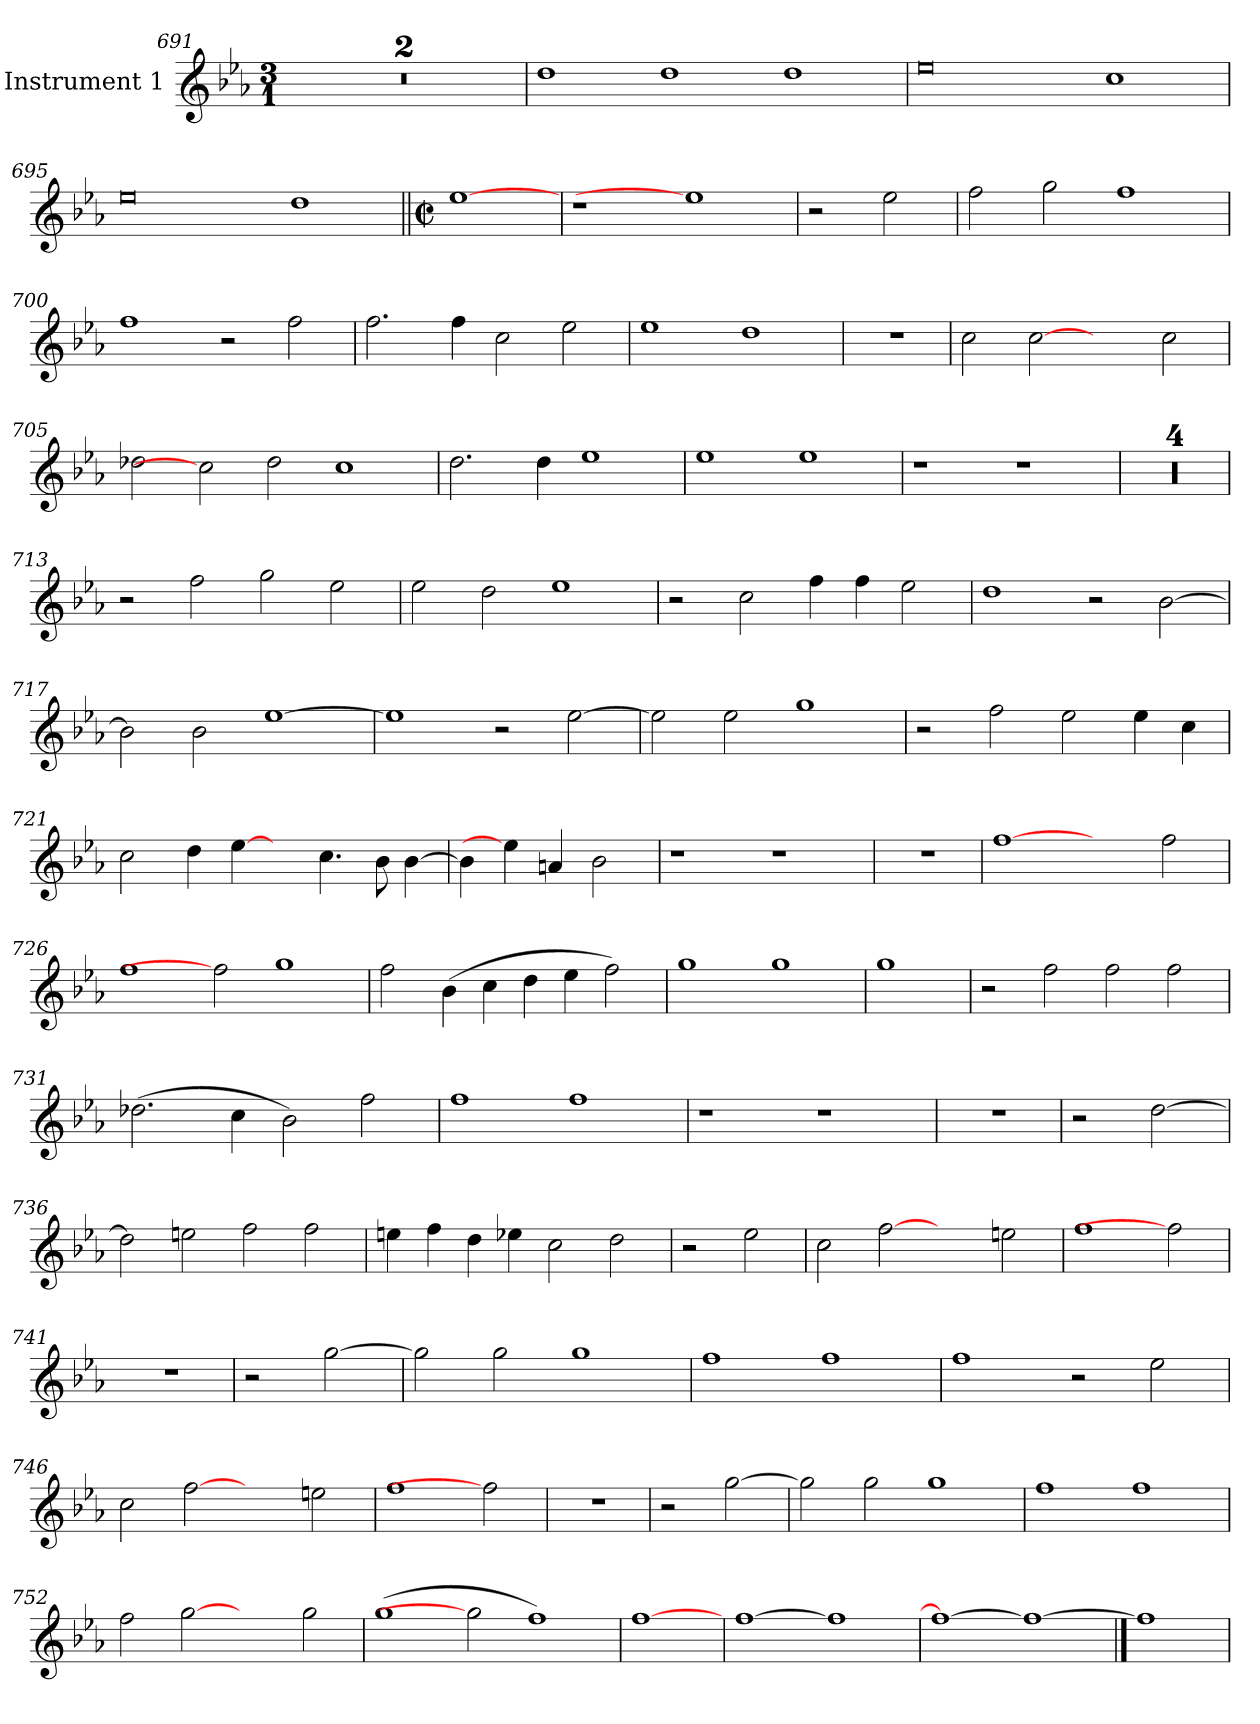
**kern
*part1
*staff1
*I"Instrument 1
*clefG2
*k[b-e-a-]
*E-:
*M3/1
=691
0.r
=692
0.r
=693
1dd
1dd
1dd
=694
0ee-
1cc
=695
0ee-
1dd
=696||
*M2/2
*met(c|)
[1ee-
!!LO:LB:g=z
=697
1r
1ee-]
=698
2r
2ee-\
=699
2ff\
2gg\
1ff
=700
1ff
2r
2ff\
=701
2.ff\
4ff\
2cc\
2ee-\
!!LO:PB:g=z
=702
1ee-
1dd
=703
1r
=704
2cc\
[2cc
2ryy
2cc\
=705
2dd-X\
2cc]
2dd-\
1cc
=706
2.dd\
4dd\
1ee-
!!LO:LB:g=z
=707
1ee-
1ee-
=708
1r
1r
=709
1r
=710
1r
=711
1r
=712
1r
=713
2r
2ff\
2gg\
2ee-\
=714
2ee-\
2dd\
1ee-
=715
2r
2cc\
4ff\
4ff\
2ee-\
!!LO:LB:g=z
=716
1dd
2r
[>2b-\
=717
2b-\]
2b-\
[>1ee-
=718
1ee-]
2r
[>2ee-\
=719
2ee-\]
2ee-\
1gg
=720
2r
2ff\
2ee-\
4ee-\
4cc\
!!LO:LB:g=z
=721
2cc\
4dd\
[4ee-\
4ryy
4.cc\
8b-\
[>4b-\
=722
4b-\]
4ee-\]
4an/
2b-\
=723
1r
1r
=724
1r
=725
[1ff
2ryy
2ff\
=726
1ff
2ff]
1gg
!!LO:LB:g=z
=727
2ff\
(>4b-\
4cc\
4dd\
4ee-\
2ff\)
=728
1gg
1gg
=729
1gg
=730
2r
2ff\
2ff\
2ff\
=731
(>2.dd-X\
4cc\
2b-\)
2ff\
!!LO:LB:g=z
=732
1ff
1ff
=733
1r
1r
=734
1r
=735
2r
[>2dd\
=736
2dd\]
2een\
2ff\
2ff\
=737
4een\
4ff\
4dd\
4ee-X\
2cc\
2dd\
!!LO:LB:g=z
=738
2r
2ee-\
=739
2cc\
[2ff
2ryy
2een\
=740
1ff
2ff]
=741
1r
=742
2r
[<2gg\
!!LO:LB:g=z
=743
2gg\]
2gg\
1gg
=744
1ff
1ff
=745
1ff
2r
2ee-\
=746
2cc\
[2ff
2ryy
2een\
=747
1ff
2ff]
!!LO:LB:g=z
=748
1r
=749
2r
[>2gg\
=750
2gg\]
2gg\
1gg
=751
1ff
1ff
=752
2ff\
[2gg
2ryy
2gg\
!!LO:LB:g=z
=753
(>1gg
2gg]
1ff)
=754
[1ff
=755
[>1ff
1ff]
=756
1ff_
1ff_
==757
1ff]
=
*-
